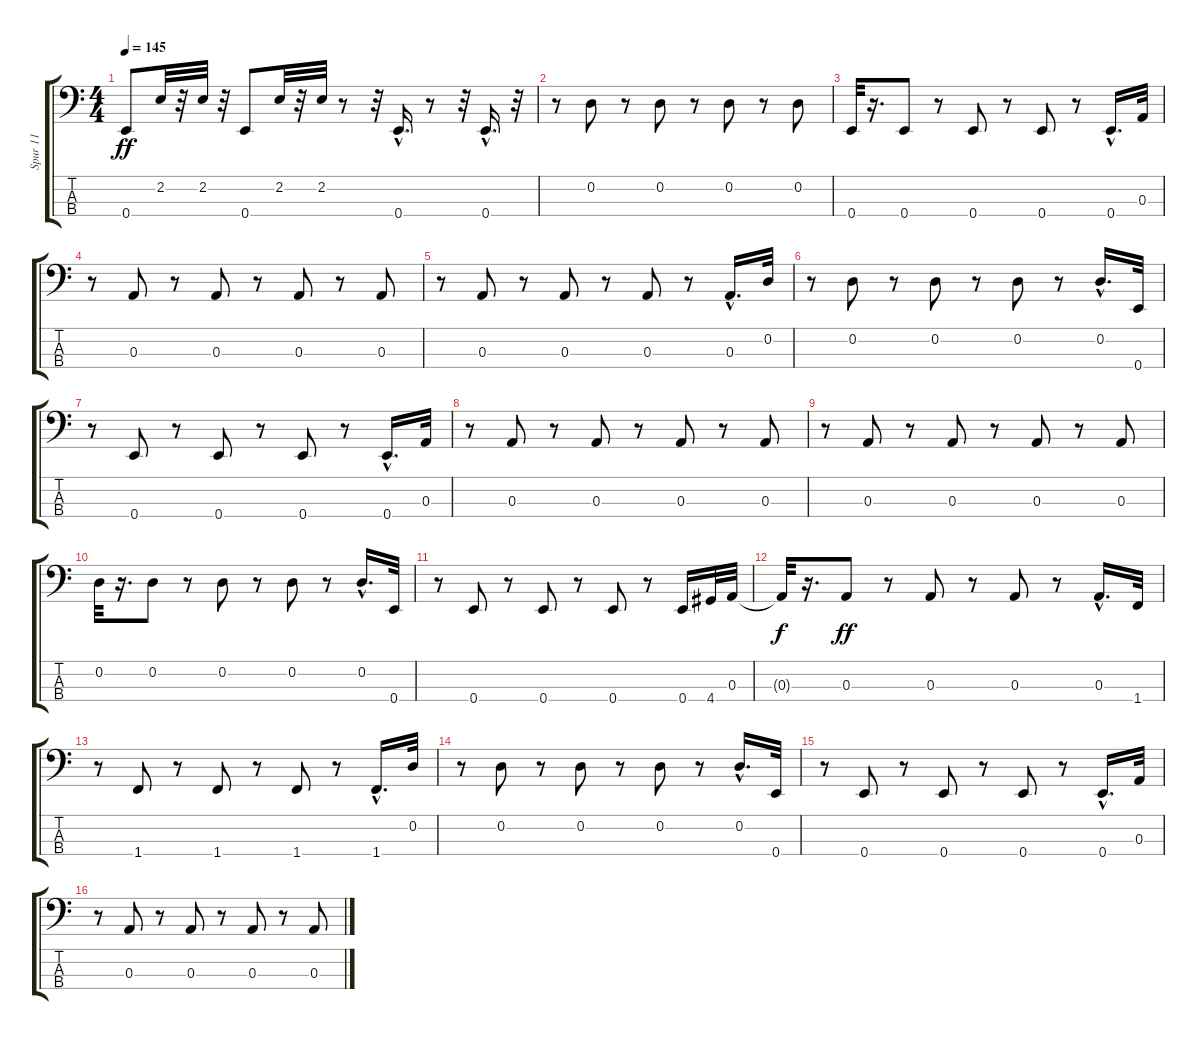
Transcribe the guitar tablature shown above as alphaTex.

\track ("Spur 11" "Spur 11") {instrument synthbass2}
\staff {score tabs}
\tuning (G2 D2 A1 E1) {hide}
\ts (4 4)
\tempo 145
\clef f4
\ks c
0.4.8{dy ff} 2.2.32 r.32 2.2.32 r.32 0.4.8 2.2.32 r.32 2.2.32 r.8 r.32 0.4{hac}.16{d} r.8 r.32 0.4{hac}.16{d} r.32 |
r.8 0.2.8 r.8 0.2.8 r.8 0.2.8 r.8 0.2.8 |
0.4.32 r.16{d} 0.4.8 r.8 0.4.8 r.8 0.4.8 r.8 0.4{hac}.16{d} 0.3.32 |
r.8 0.3.8 r.8 0.3.8 r.8 0.3.8 r.8 0.3.8 |
r.8 0.3.8 r.8 0.3.8 r.8 0.3.8 r.8 0.3{hac}.16{d} 0.2.32 |
r.8 0.2.8 r.8 0.2.8 r.8 0.2.8 r.8 0.2{hac}.16{d} 0.4.32 |
r.8 0.4.8 r.8 0.4.8 r.8 0.4.8 r.8 0.4{hac}.16{d} 0.3.32 |
r.8 0.3.8 r.8 0.3.8 r.8 0.3.8 r.8 0.3.8 |
r.8 0.3.8 r.8 0.3.8 r.8 0.3.8 r.8 0.3.8 |
0.2.32 r.16{d} 0.2.8 r.8 0.2.8 r.8 0.2.8 r.8 0.2{hac}.16{d} 0.4.32 |
r.8 0.4.8 r.8 0.4.8 r.8 0.4.8 r.8 0.4.16 4.4.32 0.3.32 |
0.3{t}.32{dy f} r.16{d} 0.3.8{dy ff} r.8 0.3.8 r.8 0.3.8 r.8 0.3{hac}.16{d} 1.4.32 |
r.8 1.4.8 r.8 1.4.8 r.8 1.4.8 r.8 1.4{hac}.16{d} 0.2.32 |
r.8 0.2.8 r.8 0.2.8 r.8 0.2.8 r.8 0.2{hac}.16{d} 0.4.32 |
r.8 0.4.8 r.8 0.4.8 r.8 0.4.8 r.8 0.4{hac}.16{d} 0.3.32 |
r.8 0.3.8 r.8 0.3.8 r.8 0.3.8 r.8 0.3.8
